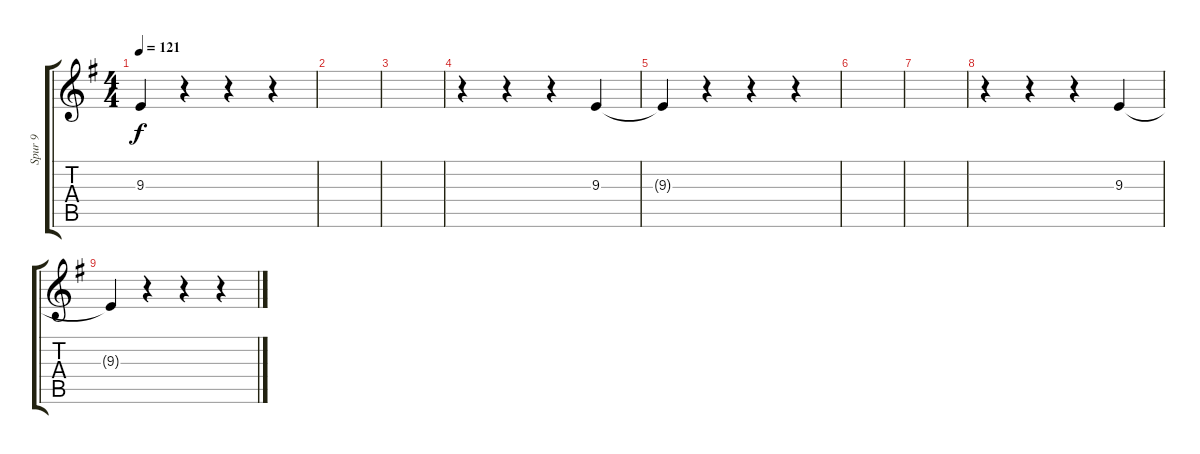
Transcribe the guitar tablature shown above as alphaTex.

\track ("Spur 9" "Spur 9") {instrument reversecymbal}
\staff {score tabs}
\tuning (E4 B3 G3 D3 A2 E2) {hide}
\ts (4 4)
\tempo 121
\clef g2
\ks g
9.3{t}.4{dy f} r.4 r.4 r.4 |
|
|
r.4 r.4 r.4 9.3.4 |
9.3{t}.4 r.4 r.4 r.4 |
|
|
r.4 r.4 r.4 9.3.4 |
9.3{t}.4 r.4 r.4 r.4
